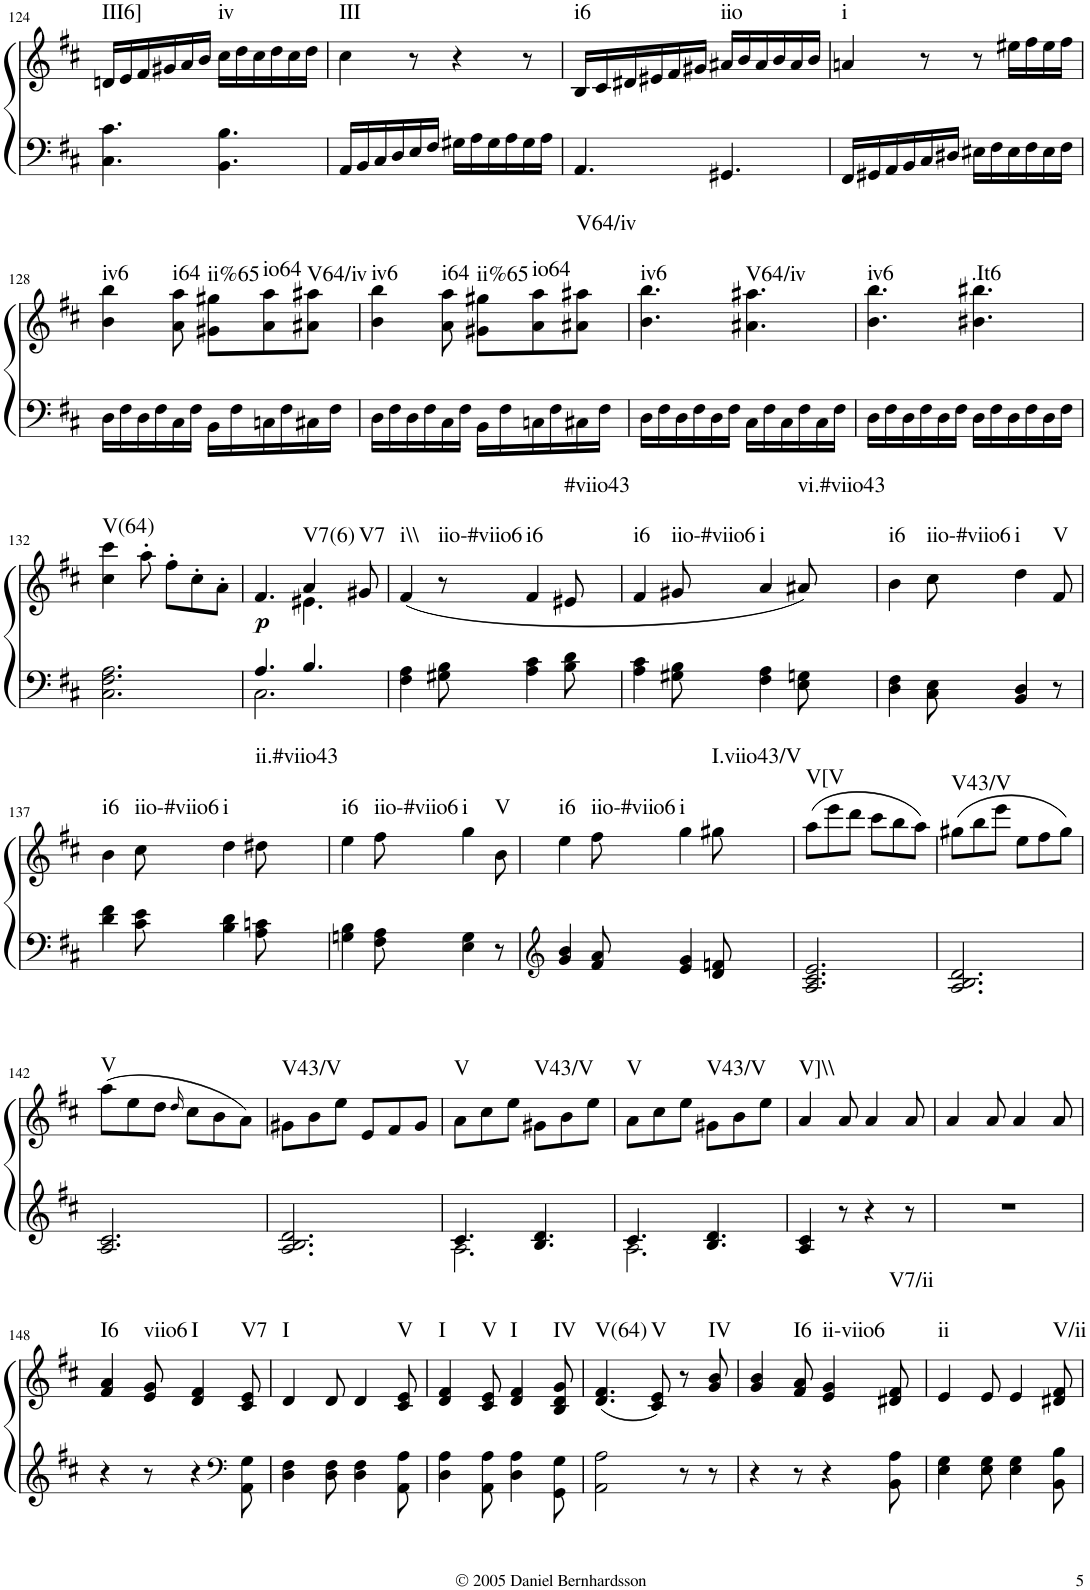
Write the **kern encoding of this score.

**kern	**kern	**dynam	**harte
*part1	*part1	*part1	*part1
*staff2	*staff1	*staff1/2	*
*I"Piano	*	*	*
*I'Pno.	*	*	*
!!LO:PB:g=z
*clefF4	*clefG2	*	*
*k[f#c#]	*k[f#c#]	*	*
*D:	*D:	*	*
*M6/8	*M6/8	*	*
=124	=124	=124	=124
!	!	!	!LO:H:kt=III6]
4.C#\ 4.c#\	16dn/LL	.	N
.	16e/	.	.
.	16f#/	.	.
.	16g#X/	.	.
.	16a/	.	.
.	16b/JJ	.	.
!	!	!	!LO:H:kt=iv
4.BB\ 4.B\	16cc#\LL	.	N
.	16dd\	.	.
.	16cc#\	.	.
.	16dd\	.	.
.	16cc#\	.	.
.	16dd\JJ	.	.
=125	=125	=125	=125
!	!	!	!LO:H:kt=III
16AA/LL	4cc#\	.	N
16BB/	.	.	.
16C#/	.	.	.
16D/	.	.	.
16E/	8r	.	.
16F#/JJ	.	.	.
16G#X\LL	4r	.	.
16A\	.	.	.
16G#\	.	.	.
16A\	.	.	.
16G#\	8r	.	.
16A\JJ	.	.	.
=126	=126	=126	=126
!	!	!	!LO:H:kt=i6
4.AA/	16B/LL	.	N
.	16c#/	.	.
.	16d#X/	.	.
.	16e#X/	.	.
.	16f#/	.	.
.	16g#X/JJ	.	.
!	!	!	!LO:H:kt=iio
4.GG#X/	16a#X/LL	.	N
.	16b/	.	.
.	16a#/	.	.
.	16b/	.	.
.	16a#/	.	.
.	16b/JJ	.	.
=127	=127	=127	=127
!	!	!	!LO:H:kt=i
16FF#/LL	4an/	.	N
16GG#X/	.	.	.
16AA/	.	.	.
16BB/	.	.	.
16C#/	8r	.	.
16D#X/JJ	.	.	.
16E#X\LL	8r	.	.
16F#\	.	.	.
16E#\	16ee#X\LL	.	.
16F#\	16ff#\	.	.
16E#\	16ee#\	.	.
16F#\JJ	16ff#\JJ	.	.
!!LO:LB:g=z
=128	=128	=128	=128
!	!	!	!LO:H:kt=iv6
16D\LL	4b\ 4bb\	.	N
16F#\	.	.	.
16D\	.	.	.
16F#\	.	.	.
!	!	!	!LO:H:kt=i64
16C#\	8a\ 8aa\	.	N
16F#\JJ	.	.	.
!	!	!	!LO:H:kt=ii%65
16BB\LL	8g#X\ 8gg#X\L	.	N
16F#\	.	.	.
!	!	!	!LO:H:kt=io64
16Cn\	8a\ 8aa\	.	N
16F#\	.	.	.
!	!	!	!LO:H:kt=V64/iv
16C#X\	8a#X\ 8aa#X\J	.	N
16F#\JJ	.	.	.
=129	=129	=129	=129
!	!	!	!LO:H:kt=iv6
16D\LL	4b\ 4bb\	.	N
16F#\	.	.	.
16D\	.	.	.
16F#\	.	.	.
!	!	!	!LO:H:kt=i64
16C#\	8a\ 8aa\	.	N
16F#\JJ	.	.	.
!	!	!	!LO:H:kt=ii%65
16BB\LL	8g#X\ 8gg#X\L	.	N
16F#\	.	.	.
!	!	!	!LO:H:kt=io64
16Cn\	8a\ 8aa\	.	N
16F#\	.	.	.
!	!	!	!LO:H:kt=V64/iv
16C#X\	8a#X\ 8aa#X\J	.	N
16F#\JJ	.	.	.
=130	=130	=130	=130
!	!	!	!LO:H:kt=iv6
16D\LL	4.b\ 4.bb\	.	N
16F#\	.	.	.
16D\	.	.	.
16F#\	.	.	.
16D\	.	.	.
16F#\JJ	.	.	.
!	!	!	!LO:H:kt=V64/iv
16C#\LL	4.a#X\ 4.aa#X\	.	N
16F#\	.	.	.
16C#\	.	.	.
16F#\	.	.	.
16C#\	.	.	.
16F#\JJ	.	.	.
=131	=131	=131	=131
!	!	!	!LO:H:kt=iv6
16D\LL	4.b\ 4.bb\	.	N
16F#\	.	.	.
16D\	.	.	.
16F#\	.	.	.
16D\	.	.	.
16F#\JJ	.	.	.
!	!	!	!LO:H:kt=.It6
16D\LL	4.b#X\ 4.bb#X\	.	N
16F#\	.	.	.
16D\	.	.	.
16F#\	.	.	.
16D\	.	.	.
16F#\JJ	.	.	.
!!LO:LB:g=z
=132	=132	=132	=132
!	!	!	!LO:H:kt=V(64)
2.C#\ 2.F#\ 2.A\	4cc#\ 4ccc#\	.	N
.	8aa'\	.	.
.	8ff#'\L	.	.
.	8cc#'\	.	.
.	8a'\J	.	.
=133	=133	=133	=133
*^	*^	*	*
!	!	!	!	!LO:DY:b	!
4.A/	2.C#\	4.f#/	4.ryy	p	.
!	!	!	!	!	!LO:H:kt=V7(6)
4.B/	.	4a/	4.e#X\	.	N
!	!	!	!	!	!LO:H:kt=V7
.	.	8g#X/	.	.	N
*v	*v	*	*	*	*
*	*v	*v	*	*
=134	=134	=134	=134
!	!	!	!LO:H:kt=i\\
4F#\ 4A\	(4f#/	.	N
!	!	!	!LO:H:kt=iio-#viio6
8G#X\ 8B\	8r	.	N
!	!	!	!LO:H:kt=i6
4A\ 4c#\	4f#/	.	N
!	!	!	!LO:H:kt=#viio43
8B\ 8d\	8e#X/	.	N
=135	=135	=135	=135
!	!	!	!LO:H:kt=i6
4A\ 4c#\	4f#/	.	N
!	!	!	!LO:H:kt=iio-#viio6
8G#X\ 8B\	8g#X/	.	N
!	!	!	!LO:H:kt=i
4F#\ 4A\	4a/	.	N
!	!	!	!LO:H:kt=vi.#viio43
8E\ 8Gn\	8a#X/)	.	N
=136	=136	=136	=136
!	!	!	!LO:H:kt=i6
4D\ 4F#\	4b\	.	N
!	!	!	!LO:H:kt=iio-#viio6
8C#\ 8E\	8cc#\	.	N
!	!	!	!LO:H:kt=i
4BB/ 4D/	4dd\	.	N
!	!	!	!LO:H:kt=V
8r	8f#/	.	N
!!LO:LB:g=z
=137	=137	=137	=137
!	!	!	!LO:H:kt=i6
4d\ 4f#\	4b\	.	N
!	!	!	!LO:H:kt=iio-#viio6
8c#\ 8e\	8cc#\	.	N
!	!	!	!LO:H:kt=i
4B\ 4d\	4dd\	.	N
!	!	!	!LO:H:kt=ii.#viio43
8A\ 8cn\	8dd#X\	.	N
=138	=138	=138	=138
!	!	!	!LO:H:kt=i6
4Gn\ 4B\	4ee\	.	N
!	!	!	!LO:H:kt=iio-#viio6
8F#\ 8A\	8ff#\	.	N
!	!	!	!LO:H:kt=i
4E\ 4G\	4gg\	.	N
!	!	!	!LO:H:kt=V
8r	8b\	.	N
=139	=139	=139	=139
*clefG2	*	*	*
!	!	!	!LO:H:kt=i6
4g/ 4b/	4ee\	.	N
!	!	!	!LO:H:kt=iio-#viio6
8f#/ 8a/	8ff#\	.	N
!	!	!	!LO:H:kt=i
4e/ 4g/	4gg\	.	N
!	!	!	!LO:H:kt=I.viio43/V
8d/ 8fn/	8gg#X\	.	N
=140	=140	=140	=140
!	!	!	!LO:H:kt=V[V
2.A/ 2.c#/ 2.e/	(8aa\L	.	N
.	8eee\	.	.
.	8ddd\J	.	.
.	8ccc#\L	.	.
.	8bb\	.	.
.	8aa\J)	.	.
=141	=141	=141	=141
!	!	!	!LO:H:kt=V43/V
2.A/ 2.B/ 2.d/	(8gg#X\L	.	N
.	8bb\	.	.
.	8eee\J	.	.
.	8ee\L	.	.
.	8ff#\	.	.
.	8gg#\J)	.	.
!!LO:LB:g=z
=142	=142	=142	=142
!	!	!	!LO:H:kt=V
2.A/ 2.c#/	(8aa\L	.	N
.	8ee\	.	.
.	8dd\J	.	.
.	16qdd/	.	.
.	8cc#\L	.	.
.	8b\	.	.
.	8a\J)	.	.
=143	=143	=143	=143
!	!	!	!LO:H:kt=V43/V
2.A/ 2.B/ 2.d/	8g#X\L	.	N
.	8b\	.	.
.	8ee\J	.	.
.	8e/L	.	.
.	8f#/	.	.
.	8g#/J	.	.
=144	=144	=144	=144
*^	*	*	*
!	!	!	!	!LO:H:kt=V
4.c#/	2.A\	8a\L	.	N
.	.	8cc#\	.	.
.	.	8ee\J	.	.
!	!	!	!	!LO:H:kt=V43/V
4.B/ 4.d/	.	8g#X\L	.	N
.	.	8b\	.	.
.	.	8ee\J	.	.
=145	=145	=145	=145	=145
!	!	!	!	!LO:H:kt=V
4.c#/	2.A\	8a\L	.	N
.	.	8cc#\	.	.
.	.	8ee\J	.	.
!	!	!	!	!LO:H:kt=V43/V
4.B/ 4.d/	.	8g#X\L	.	N
.	.	8b\	.	.
.	.	8ee\J	.	.
*v	*v	*	*	*
=146	=146	=146	=146
!	!	!	!LO:H:kt=V]\\
4A/ 4c#/	4a/	.	N
8r	8a/	.	.
4r	4a/	.	.
8r	8a/	.	.
=147	=147	=147	=147
2.r	4a/	.	.
.	8a/	.	.
.	4a/	.	.
.	8a/	.	.
!!LO:LB:g=z
=148	=148	=148	=148
!	!	!	!LO:H:kt=I6
4r	4f#/ 4a/	.	N
!	!	!	!LO:H:kt=viio6
8r	8e/ 8g/	.	N
!	!	!	!LO:H:kt=I
4r	4d/ 4f#/	.	N
*clefF4	*	*	*
!	!	!	!LO:H:kt=V7
8AA\ 8G\	8c#/ 8e/	.	N
=149	=149	=149	=149
!	!	!	!LO:H:kt=I
4D\ 4F#\	4d/	.	N
8D\ 8F#\	8d/	.	.
4D\ 4F#\	4d/	.	.
!	!	!	!LO:H:kt=V
8AA\ 8A\	8c#/ 8e/	.	N
=150	=150	=150	=150
!	!	!	!LO:H:kt=I
4D\ 4A\	4d/ 4f#/	.	N
!	!	!	!LO:H:kt=V
8AA\ 8A\	8c#/ 8e/	.	N
!	!	!	!LO:H:kt=I
4D\ 4A\	4d/ 4f#/	.	N
!	!	!	!LO:H:kt=IV
8GG\ 8G\	8B/ 8d/ 8g/	.	N
=151	=151	=151	=151
!	!	!	!LO:H:kt=V(64)
2AA\ 2A\	(4.d/ 4.f#/	.	N
!	!	!	!LO:H:kt=V
.	8c#/ 8e/)	.	N
8r	8r	.	.
!	!	!	!LO:H:kt=IV
8r	8g/ 8b/	.	N
=152	=152	=152	=152
4r	4g/ 4b/	.	.
!	!	!	!LO:H:kt=I6
8r	8f#/ 8a/	.	N
!	!	!	!LO:H:kt=ii-viio6
4r	4e/ 4g/	.	N
!	!	!	!LO:H:kt=V7/ii
8BB\ 8A\	8d#X/ 8f#/	.	N
=153	=153	=153	=153
!	!	!	!LO:H:kt=ii
4E\ 4G\	4e/	.	N
8E\ 8G\	8e/	.	.
4E\ 4G\	4e/	.	.
!	!	!	!LO:H:kt=V/ii
8BB\ 8B\	8d#X/ 8f#/	.	N
=	=	=	=
*-	*-	*-	*-
